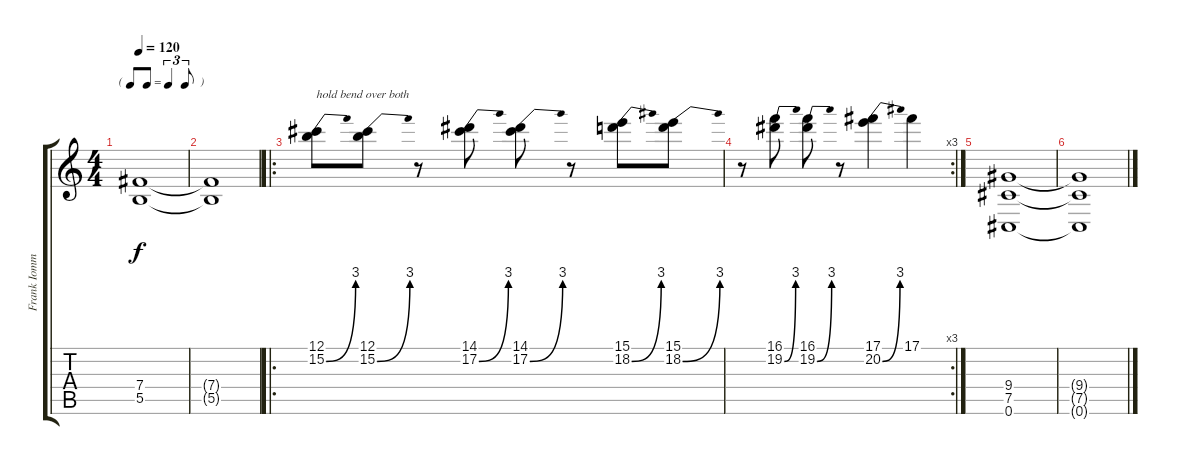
\track ("Frank Iommi" "Frank Iomm") {instrument distortionguitar}
\staff {score tabs}
\tuning (Db4 Ab3 E3 B2 Gb2 Db2) {hide}
\ts (4 4)
\tf triplet8th
\tempo 120
\clef g2
\ks c
(7.4{t} 5.5{t}).1{dy f} |
(7.4{t} 5.5{t}).1 |
\ro
(12.1 15.2{be (bend 0 0 60 12)}).8{txt "hold bend over both"} (12.1 15.2{be (bend 0 0 60 12)}).8 r.8 (14.1 17.2{be (bend 0 0 60 12)}).8 (14.1 17.2{be (bend 0 0 60 12)}).8 r.8 (15.1 18.2{be (bend 0 0 60 12)}).8 (15.1 18.2{be (bend 0 0 60 12)}).8 |
\rc 3
r.8 (16.1 19.2{be (bend 0 0 60 12)}).8 (16.1 19.2{be (bend 0 0 60 12)}).8 r.8 (17.1 20.2{be (bend 0 0 60 12)}).4 17.1.4 |
(9.4 7.5 0.6).1 |
(9.4{t} 7.5{t} 0.6{t}).1
